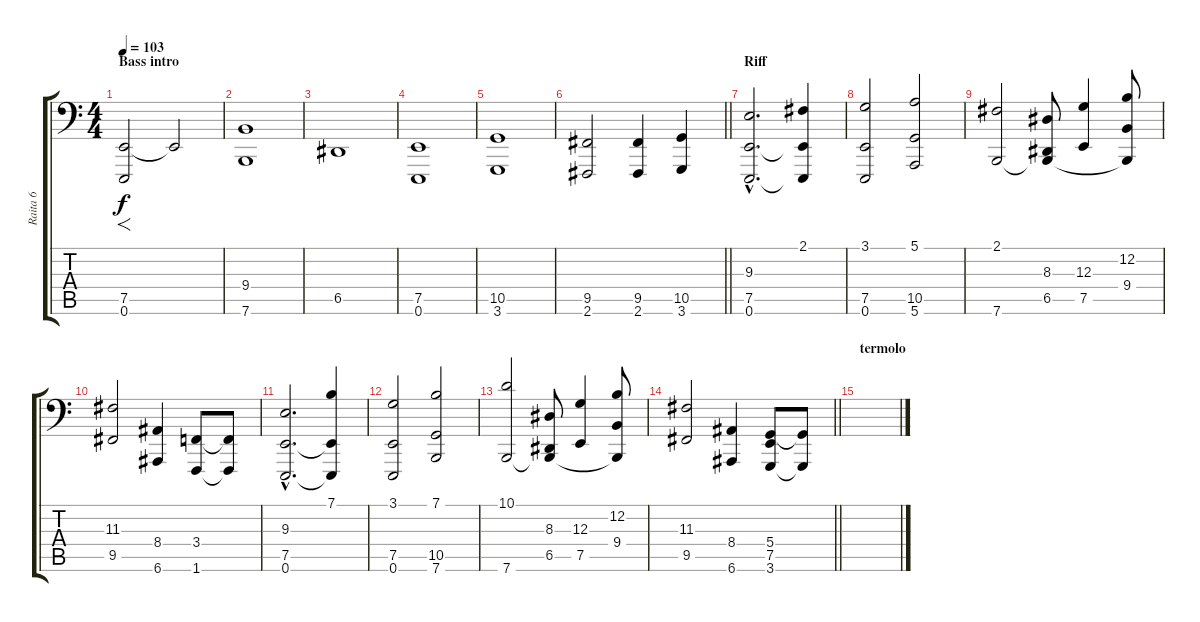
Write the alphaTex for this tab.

\track ("Raita 6" "Raita 6") {instrument drawbarorgan}
\staff {score tabs}
\tuning (E3 B2 G2 D2 A1 E1) {hide}
\ts (4 4)
\section ("" "Bass intro")
\tempo 103
\clef f4
\ks c
(7.5 0.6).2{f dy f instrument drawbarorgan} 7.5{t}.2 |
(9.4 7.6).1 |
6.5.1 |
(7.5 0.6).1 |
(10.5 3.6).1 |
\barLineRight lightlight
(9.5 2.6).2 (9.5 2.6).4 (10.5 3.6).4 |
\section ("" "Riff")
(9.3{hac} 7.5{hac} 0.6{hac}).2{d} (2.1 7.5{t} 0.6{t}).4 |
(3.1 7.5 0.6).2 (5.1 10.5 5.6).2 |
(2.1 7.6).2 (8.3 6.5 7.6{t}).8 (12.3 7.5).4 (12.2 9.4 7.6{t}).8 |
(11.3 9.5).2 (8.4 6.6).4 (3.4 1.6).8 (3.4{t} 1.6{t}).8 |
(9.3{hac} 7.5{hac} 0.6{hac}).2{d} (7.1 7.5{t} 0.6{t}).4 |
(3.1 7.5 0.6).2 (7.1 10.5 7.6).2 |
(10.1 7.6).2 (8.3 6.5 7.6{t}).8 (12.3 7.5).4 (12.2 9.4 7.6{t}).8 |
\barLineRight lightlight
(11.3 9.5).2 (8.4 6.6).4 (5.4 7.5 3.6).8 (5.4{t} 3.6{t}).8 |
\section ("" "termolo")
